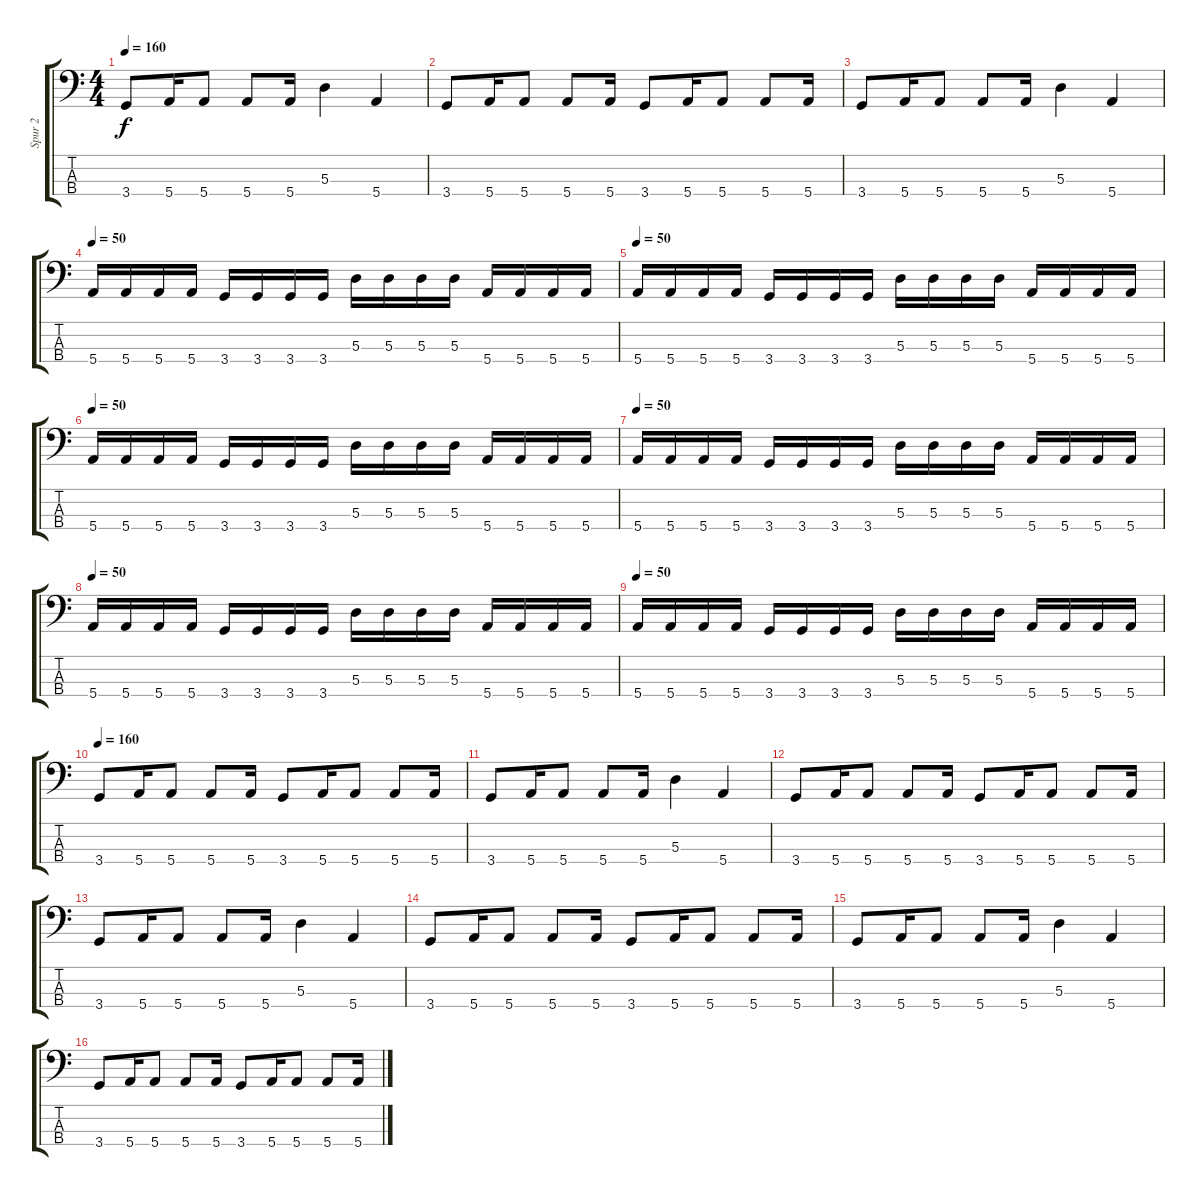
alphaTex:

\track ("Spur 2" "Spur 2") {instrument electricbassfinger}
\staff {score tabs}
\tuning (G2 D2 A1 E1) {hide}
\ts (4 4)
\tempo 160
\clef f4
\ks c
3.4.8{dy f} 5.4.16 5.4.8 5.4.8 5.4.16 5.3.4 5.4.4 |
3.4.8 5.4.16 5.4.8 5.4.8 5.4.16 3.4.8 5.4.16 5.4.8 5.4.8 5.4.16 |
3.4.8 5.4.16 5.4.8 5.4.8 5.4.16 5.3.4 5.4.4 |
\tempo 50
5.4.16 5.4.16 5.4.16 5.4.16 3.4.16 3.4.16 3.4.16 3.4.16 5.3.16 5.3.16 5.3.16 5.3.16 5.4.16 5.4.16 5.4.16 5.4.16 |
\tempo 50
5.4.16 5.4.16 5.4.16 5.4.16 3.4.16 3.4.16 3.4.16 3.4.16 5.3.16 5.3.16 5.3.16 5.3.16 5.4.16 5.4.16 5.4.16 5.4.16 |
\tempo 50
5.4.16 5.4.16 5.4.16 5.4.16 3.4.16 3.4.16 3.4.16 3.4.16 5.3.16 5.3.16 5.3.16 5.3.16 5.4.16 5.4.16 5.4.16 5.4.16 |
\tempo 50
5.4.16 5.4.16 5.4.16 5.4.16 3.4.16 3.4.16 3.4.16 3.4.16 5.3.16 5.3.16 5.3.16 5.3.16 5.4.16 5.4.16 5.4.16 5.4.16 |
\tempo 50
5.4.16 5.4.16 5.4.16 5.4.16 3.4.16 3.4.16 3.4.16 3.4.16 5.3.16 5.3.16 5.3.16 5.3.16 5.4.16 5.4.16 5.4.16 5.4.16 |
\tempo 50
5.4.16 5.4.16 5.4.16 5.4.16 3.4.16 3.4.16 3.4.16 3.4.16 5.3.16 5.3.16 5.3.16 5.3.16 5.4.16 5.4.16 5.4.16 5.4.16 |
\tempo 160
3.4.8 5.4.16 5.4.8 5.4.8 5.4.16 3.4.8 5.4.16 5.4.8 5.4.8 5.4.16 |
3.4.8 5.4.16 5.4.8 5.4.8 5.4.16 5.3.4 5.4.4 |
3.4.8 5.4.16 5.4.8 5.4.8 5.4.16 3.4.8 5.4.16 5.4.8 5.4.8 5.4.16 |
3.4.8 5.4.16 5.4.8 5.4.8 5.4.16 5.3.4 5.4.4 |
3.4.8 5.4.16 5.4.8 5.4.8 5.4.16 3.4.8 5.4.16 5.4.8 5.4.8 5.4.16 |
3.4.8 5.4.16 5.4.8 5.4.8 5.4.16 5.3.4 5.4.4 |
3.4.8 5.4.16 5.4.8 5.4.8 5.4.16 3.4.8 5.4.16 5.4.8 5.4.8 5.4.16
